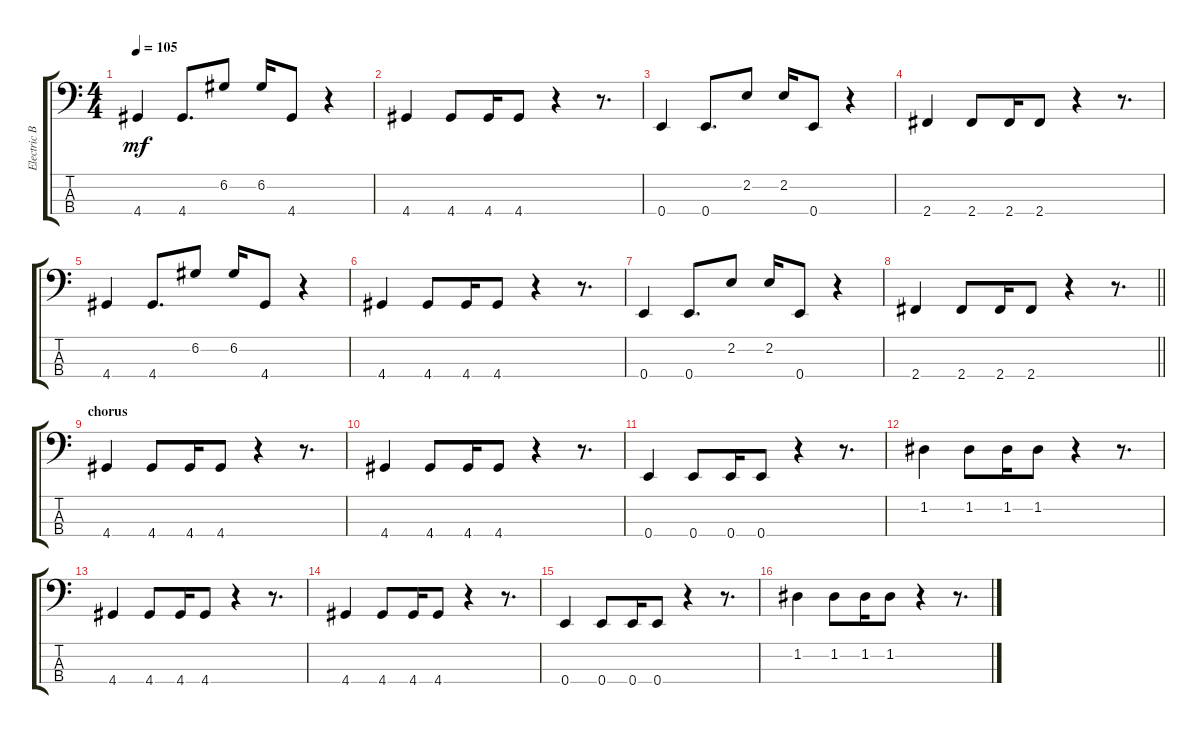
\track ("Electric Bass" "Electric B") {instrument electricbassfinger}
\staff {score tabs}
\tuning (G2 D2 A1 E1) {hide}
\ts (4 4)
\tempo 105
\clef f4
\ks c
4.4.4{dy mf} 4.4.8{d} 6.2.8 6.2.16 4.4.8 r.4 |
4.4.4 4.4.8 4.4.16 4.4.8 r.4 r.8{d} |
0.4.4 0.4.8{d} 2.2.8 2.2.16 0.4.8 r.4 |
2.4.4 2.4.8 2.4.16 2.4.8 r.4 r.8{d} |
4.4.4 4.4.8{d} 6.2.8 6.2.16 4.4.8 r.4 |
4.4.4 4.4.8 4.4.16 4.4.8 r.4 r.8{d} |
0.4.4 0.4.8{d} 2.2.8 2.2.16 0.4.8 r.4 |
\barLineRight lightlight
2.4.4 2.4.8 2.4.16 2.4.8 r.4 r.8{d} |
\section ("" "chorus")
4.4.4 4.4.8 4.4.16 4.4.8 r.4 r.8{d} |
4.4.4 4.4.8 4.4.16 4.4.8 r.4 r.8{d} |
0.4.4 0.4.8 0.4.16 0.4.8 r.4 r.8{d} |
1.2.4 1.2.8 1.2.16 1.2.8 r.4 r.8{d} |
4.4.4 4.4.8 4.4.16 4.4.8 r.4 r.8{d} |
4.4.4 4.4.8 4.4.16 4.4.8 r.4 r.8{d} |
0.4.4 0.4.8 0.4.16 0.4.8 r.4 r.8{d} |
1.2.4 1.2.8 1.2.16 1.2.8 r.4 r.8{d}
